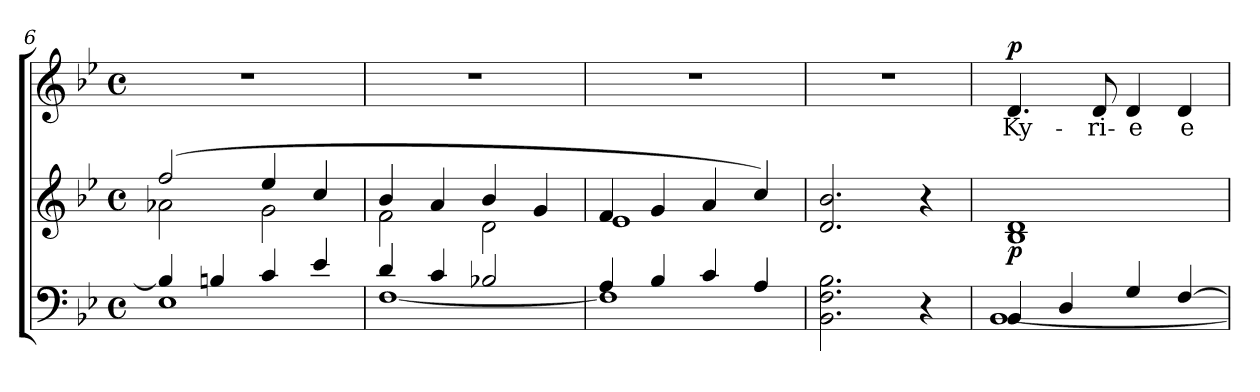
**kern	**kern	**dynam	**kern	**text	**dynam
*part2	*part2	*part2	*part1	*part1	*part1
*staff3	*staff2	*staff2/3	*staff1	*staff1	*staff1
*clefF4	*clefG2	*	*clefG2	*	*
*k[b-e-]	*k[b-e-]	*	*k[b-e-]	*	*
*B-:	*B-:	*	*B-:	*	*
*M4/4	*M4/4	*	*M4/4	*	*
*met(c)	*met(c)	*	*met(c)	*	*
=6	=6	=6	=6	=6	=6
*^	*^	*	*	*	*
4B-/]	1E-	(2ff/	2a-X\	.	1r	.	.
4Bn/	.	.	.	.	.	.	.
4c/	.	4ee-/	2g\	.	.	.	.
4e-/	.	4cc/	.	.	.	.	.
=7	=7	=7	=7	=7	=7	=7	=7
4d/	[<1F	4b-/	2f\	.	1r	.	.
4c/	.	4a/	.	.	.	.	.
2B-X/	.	4b-/	2d\	.	.	.	.
.	.	4g/	.	.	.	.	.
!!LO:LB:g=z
=8	=8	=8	=8	=8	=8	=8	=8
4A/	1F]	4f/	1e-	.	1r	.	.
4B-/	.	4g/	.	.	.	.	.
4c/	.	4a/	.	.	.	.	.
4A/	.	4cc/)	.	.	.	.	.
*v	*v	*	*	*	*	*	*
*	*v	*v	*	*	*	*
=9	=9	=9	=9	=9	=9
2.BB-\ 2.F\ 2.B-\	2.d/ 2.b-/	.	1r	.	.
4r	4r	.	.	.	.
=10	=10	=10	=10	=10	=10
*^	*	*	*	*	*
!	!	!	!LO:DY:b	!	!LO:LY:b	!LO:DY:a
4BB-/	[<1BB-	1B- 1d	p	4.d/	Ky-	p
4D/	.	.	.	.	.	.
!	!	!	!	!	!LO:LY:b	!
.	.	.	.	8d/	-ri-	.
!	!	!	!	!	!LO:LY:b	!
4G/	.	.	.	4d/	-e	.
!	!	!	!	!	!LO:LY:b	!
[>4F/	.	.	.	4d/	e-	.
*v	*v	*	*	*	*	*
=	=	=	=	=	=
*-	*-	*-	*-	*-	*-
